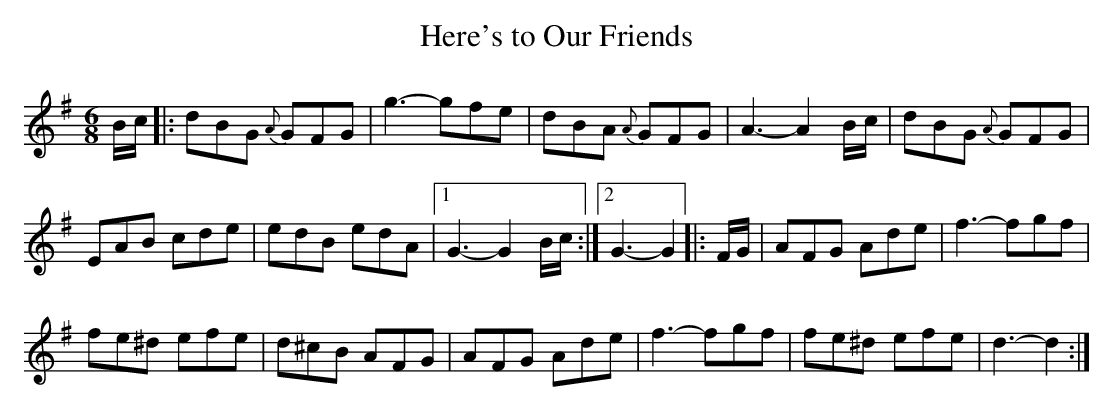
X:1
T:Here's to Our Friends
M:6/8
L:1/8
Q:1/8=270
K:G
B/c/|:dBG {A}GFG|g3-gfe|dBA {A}GFG|A3-A2 B/c/|dBG {A}GFG|
EAB cde|edB edA|[1 G3-G2 B/c/:|[2 G3-G2|:F/G/|AFG Ade|f3-fgf|
fe^d efe|d^cB AFG|AFG Ade|f3-fgf|fe^d efe|d3-d2:|
